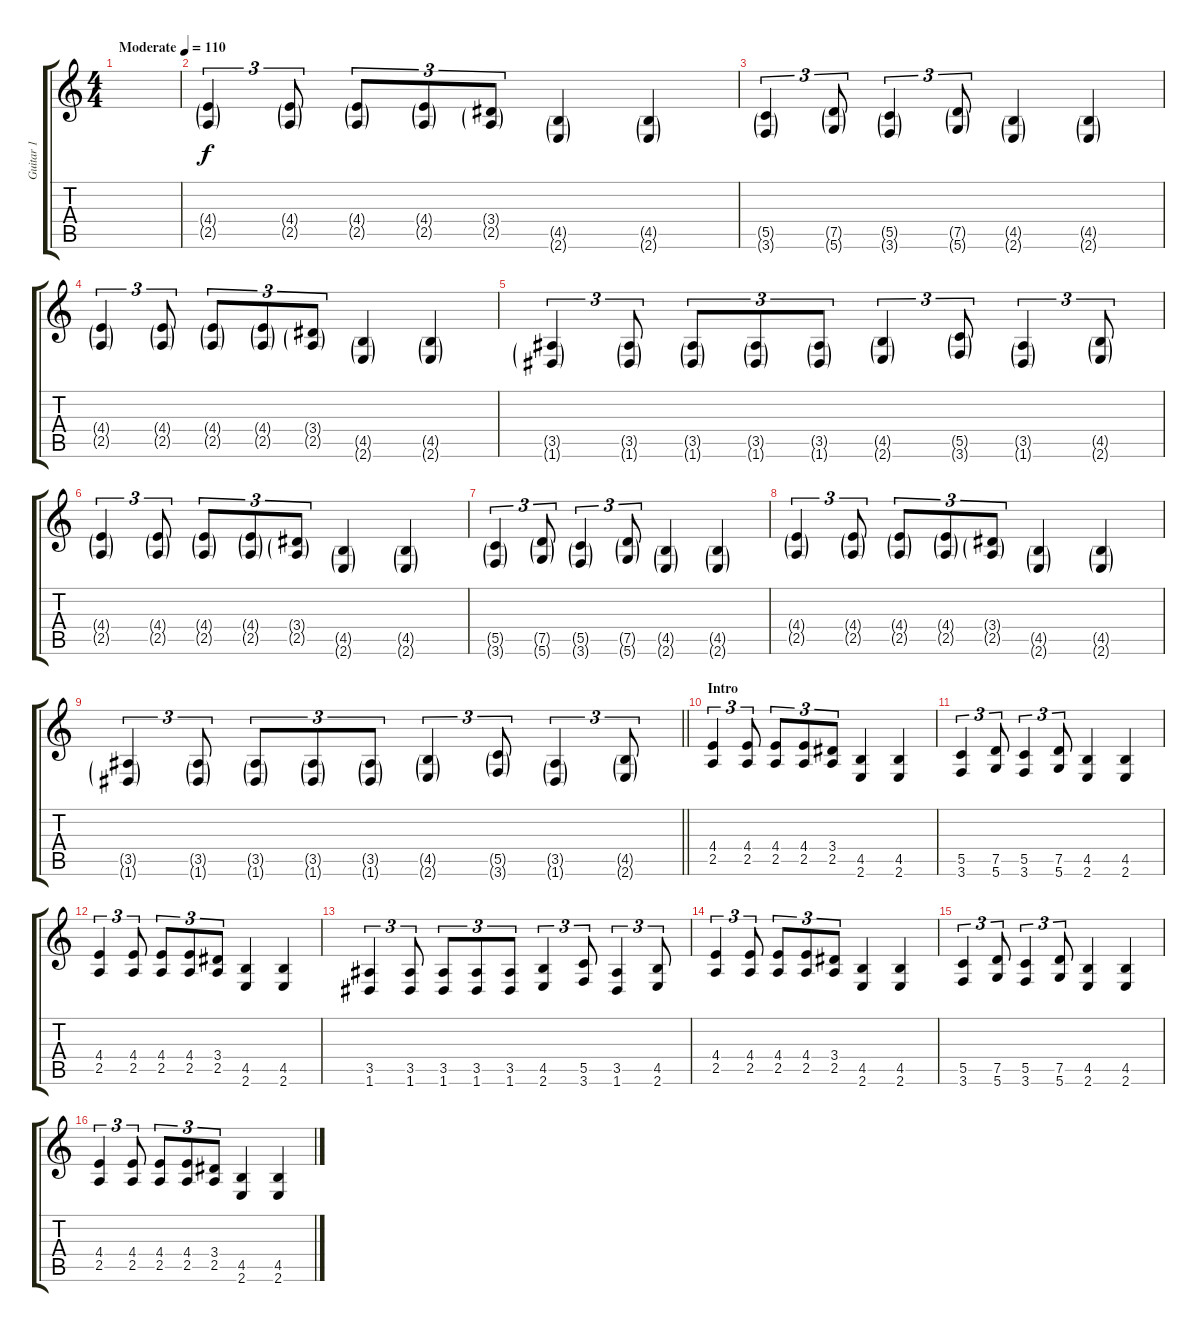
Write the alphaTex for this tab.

\track ("Guitar 1" "Guitar 1") {instrument distortionguitar}
\staff {score tabs}
\tuning (D4 A3 F3 C3 G2 D2) {hide}
\ts (4 4)
\tempo (110 "Moderate")
\tempo 150
\tempo (110 "Moderate")
\clef g2
\ks c
|
(4.4{g} 2.5{g}).4{tu (3 2)} (4.4{g} 2.5{g}).8{tu (3 2)} (4.4{g} 2.5{g}).8{tu (3 2)} (4.4{g} 2.5{g}).8{tu (3 2)} (3.4{g} 2.5{g}).8{tu (3 2)} (4.5{g} 2.6{g}).4 (4.5{g} 2.6{g}).4 |
(5.5{g} 3.6{g}).4{tu (3 2)} (7.5{g} 5.6{g}).8{tu (3 2)} (5.5{g} 3.6{g}).4{tu (3 2)} (7.5{g} 5.6{g}).8{tu (3 2)} (4.5{g} 2.6{g}).4 (4.5{g} 2.6{g}).4 |
(4.4{g} 2.5{g}).4{tu (3 2)} (4.4{g} 2.5{g}).8{tu (3 2)} (4.4{g} 2.5{g}).8{tu (3 2)} (4.4{g} 2.5{g}).8{tu (3 2)} (3.4{g} 2.5{g}).8{tu (3 2)} (4.5{g} 2.6{g}).4 (4.5{g} 2.6{g}).4 |
(3.5{g} 1.6{g}).4{tu (3 2)} (3.5{g} 1.6{g}).8{tu (3 2)} (3.5{g} 1.6{g}).8{tu (3 2)} (3.5{g} 1.6{g}).8{tu (3 2)} (3.5{g} 1.6{g}).8{tu (3 2)} (4.5{g} 2.6{g}).4{tu (3 2)} (5.5{g} 3.6{g}).8{tu (3 2)} (3.5{g} 1.6{g}).4{tu (3 2)} (4.5{g} 2.6{g}).8{tu (3 2)} |
(4.4{g} 2.5{g}).4{tu (3 2)} (4.4{g} 2.5{g}).8{tu (3 2)} (4.4{g} 2.5{g}).8{tu (3 2)} (4.4{g} 2.5{g}).8{tu (3 2)} (3.4{g} 2.5{g}).8{tu (3 2)} (4.5{g} 2.6{g}).4 (4.5{g} 2.6{g}).4 |
(5.5{g} 3.6{g}).4{tu (3 2)} (7.5{g} 5.6{g}).8{tu (3 2)} (5.5{g} 3.6{g}).4{tu (3 2)} (7.5{g} 5.6{g}).8{tu (3 2)} (4.5{g} 2.6{g}).4 (4.5{g} 2.6{g}).4 |
(4.4{g} 2.5{g}).4{tu (3 2)} (4.4{g} 2.5{g}).8{tu (3 2)} (4.4{g} 2.5{g}).8{tu (3 2)} (4.4{g} 2.5{g}).8{tu (3 2)} (3.4{g} 2.5{g}).8{tu (3 2)} (4.5{g} 2.6{g}).4 (4.5{g} 2.6{g}).4 |
\barLineRight lightlight
(3.5{g} 1.6{g}).4{tu (3 2)} (3.5{g} 1.6{g}).8{tu (3 2)} (3.5{g} 1.6{g}).8{tu (3 2)} (3.5{g} 1.6{g}).8{tu (3 2)} (3.5{g} 1.6{g}).8{tu (3 2)} (4.5{g} 2.6{g}).4{tu (3 2)} (5.5{g} 3.6{g}).8{tu (3 2)} (3.5{g} 1.6{g}).4{tu (3 2)} (4.5{g} 2.6{g}).8{tu (3 2)} |
\section ("" "Intro")
(4.4 2.5).4{tu (3 2)} (4.4 2.5).8{tu (3 2)} (4.4 2.5).8{tu (3 2)} (4.4 2.5).8{tu (3 2)} (3.4 2.5).8{tu (3 2)} (4.5 2.6).4 (4.5 2.6).4 |
(5.5 3.6).4{tu (3 2)} (7.5 5.6).8{tu (3 2)} (5.5 3.6).4{tu (3 2)} (7.5 5.6).8{tu (3 2)} (4.5 2.6).4 (4.5 2.6).4 |
(4.4 2.5).4{tu (3 2)} (4.4 2.5).8{tu (3 2)} (4.4 2.5).8{tu (3 2)} (4.4 2.5).8{tu (3 2)} (3.4 2.5).8{tu (3 2)} (4.5 2.6).4 (4.5 2.6).4 |
(3.5 1.6).4{tu (3 2)} (3.5 1.6).8{tu (3 2)} (3.5 1.6).8{tu (3 2)} (3.5 1.6).8{tu (3 2)} (3.5 1.6).8{tu (3 2)} (4.5 2.6).4{tu (3 2)} (5.5 3.6).8{tu (3 2)} (3.5 1.6).4{tu (3 2)} (4.5 2.6).8{tu (3 2)} |
(4.4 2.5).4{tu (3 2)} (4.4 2.5).8{tu (3 2)} (4.4 2.5).8{tu (3 2)} (4.4 2.5).8{tu (3 2)} (3.4 2.5).8{tu (3 2)} (4.5 2.6).4 (4.5 2.6).4 |
(5.5 3.6).4{tu (3 2)} (7.5 5.6).8{tu (3 2)} (5.5 3.6).4{tu (3 2)} (7.5 5.6).8{tu (3 2)} (4.5 2.6).4 (4.5 2.6).4 |
(4.4 2.5).4{tu (3 2)} (4.4 2.5).8{tu (3 2)} (4.4 2.5).8{tu (3 2)} (4.4 2.5).8{tu (3 2)} (3.4 2.5).8{tu (3 2)} (4.5 2.6).4 (4.5 2.6).4
